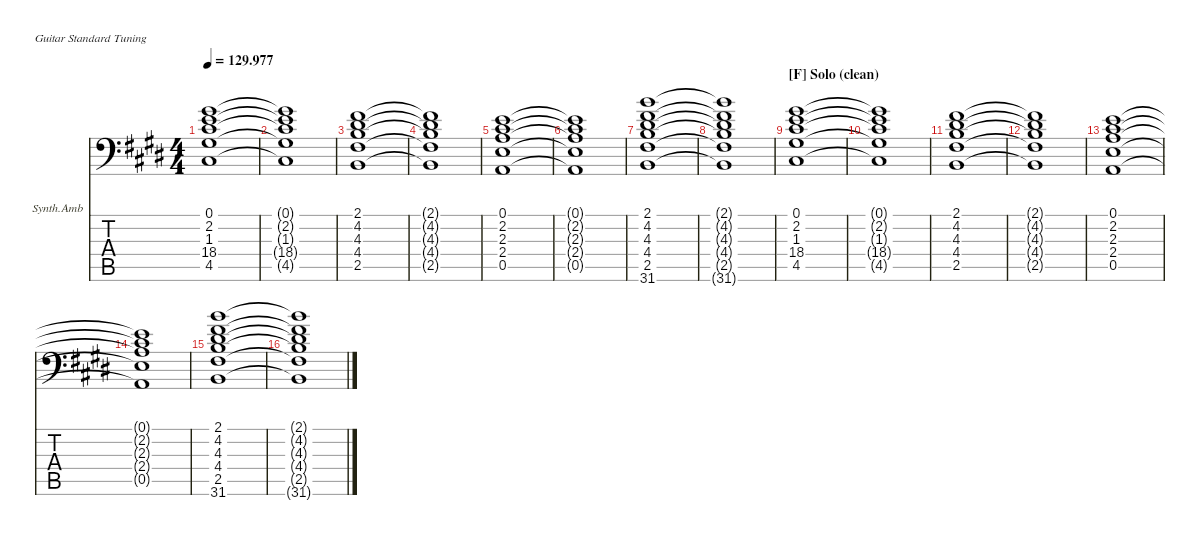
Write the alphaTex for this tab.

\defaultSystemsLayout 4
\hideDynamics
\bracketExtendMode nobrackets
\firstSystemTrackNameOrientation horizontal
\track ("SYNTH Ambiant" "Synth.Amb") {defaultSystemsLayout 4 instrument pad2warm}
\staff {score tabs}
\tuning (E4 B3 G3 D3 A2 E2)
\ts (4 4)
\tempo
129.977
\accidentals auto
\clef f4
\ottava regular
\simile none
\ks e
(0.1{acc forcenatural} 2.2{acc #} 1.3{acc #} 4.5{acc #} 18.4{acc #}).1{dy ff beam Down} |
(0.1{t acc forcenatural} 2.2{t acc #} 1.3{t acc #} 4.5{t acc #} 18.4{t acc #}).1{beam Down} |
(4.2{acc #} 4.3{acc forcenatural} 4.4{acc #} 2.5{acc forcenatural} 2.1{acc #}).1{beam Down} |
(4.2{t acc #} 4.3{t acc forcenatural} 4.4{t acc #} 2.5{t acc forcenatural} 2.1{t acc #}).1{beam Down} |
(2.3{acc forcenatural} 0.5{acc forcenatural} 2.4{acc forcenatural} 2.2{acc #} 0.1{acc forcenatural}).1{beam Down} |
(2.3{t acc forcenatural} 0.5{t acc forcenatural} 2.4{t acc forcenatural} 2.2{t acc #} 0.1{t acc forcenatural}).1{beam Down} |
(2.1{acc #} 4.2{acc #} 4.3{acc forcenatural} 4.4{acc #} 2.5{acc forcenatural} 31.6{acc forcenatural}).1{beam Down} |
(2.1{t acc #} 4.2{t acc #} 4.3{t acc forcenatural} 4.4{t acc #} 2.5{t acc forcenatural} 31.6{t acc forcenatural}).1{beam Down} |
\section ("F" "Solo (clean)")
(0.1{acc forcenatural} 2.2{acc #} 1.3{acc #} 4.5{acc #} 18.4{acc #}).1{beam Down} |
(0.1{t acc forcenatural} 2.2{t acc #} 1.3{t acc #} 4.5{t acc #} 18.4{t acc #}).1{beam Down} |
(4.2{acc #} 4.3{acc forcenatural} 4.4{acc #} 2.5{acc forcenatural} 2.1{acc #}).1{beam Down} |
(4.2{t acc #} 4.3{t acc forcenatural} 4.4{t acc #} 2.5{t acc forcenatural} 2.1{t acc #}).1{beam Down} |
(2.3{acc forcenatural} 0.5{acc forcenatural} 2.4{acc forcenatural} 2.2{acc #} 0.1{acc forcenatural}).1{beam Down} |
(2.3{t acc forcenatural} 0.5{t acc forcenatural} 2.4{t acc forcenatural} 2.2{t acc #} 0.1{t acc forcenatural}).1{beam Down} |
(2.1{acc #} 4.2{acc #} 4.3{acc forcenatural} 4.4{acc #} 2.5{acc forcenatural} 31.6{acc forcenatural}).1{beam Down} |
(2.1{t acc #} 4.2{t acc #} 4.3{t acc forcenatural} 4.4{t acc #} 2.5{t acc forcenatural} 31.6{t acc forcenatural}).1{beam Down}
